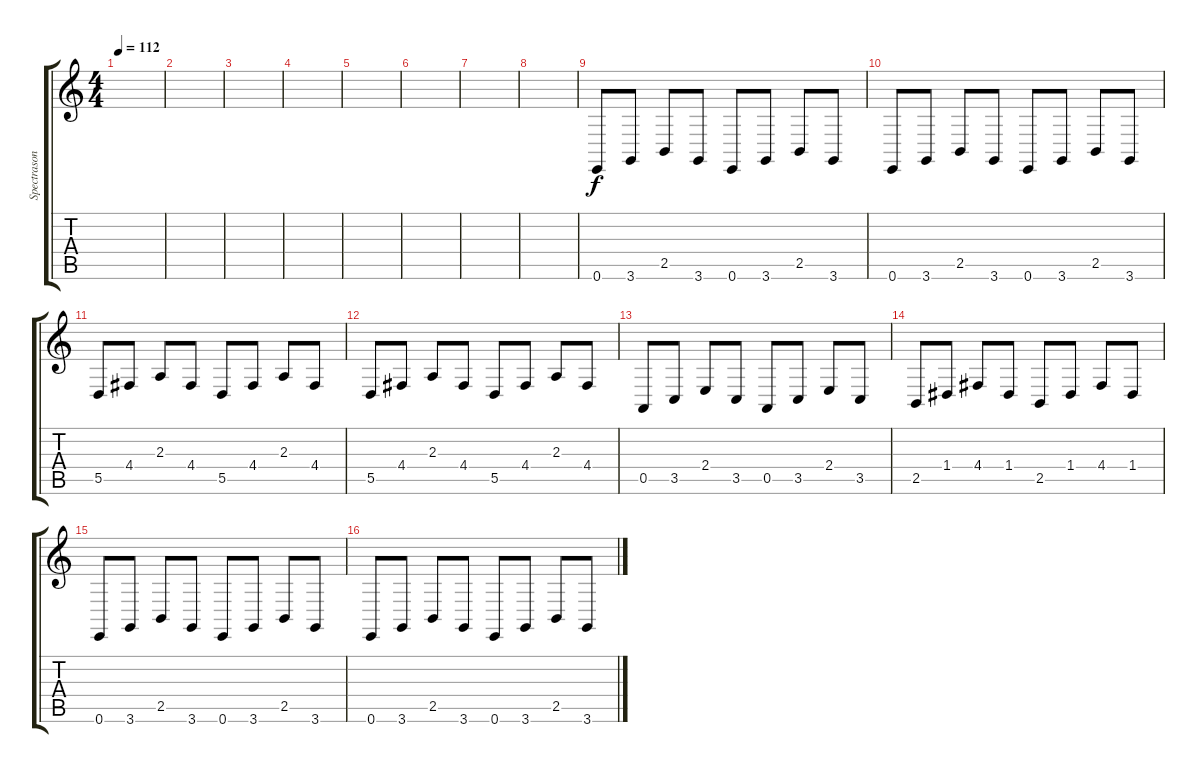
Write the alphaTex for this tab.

\track ("Spectrasonics Omnisphere" "Spectrason") {instrument celesta}
\staff {score tabs}
\tuning (E4 B3 G3 D3 A2 E2) {hide}
\ts (4 4)
\tempo 112
\clef g2
\ks c
|
|
|
|
|
|
|
|
0.6.8 3.6.8 2.5.8 3.6.8 0.6.8 3.6.8 2.5.8 3.6.8 |
0.6.8 3.6.8 2.5.8 3.6.8 0.6.8 3.6.8 2.5.8 3.6.8 |
5.5.8 4.4.8 2.3.8 4.4.8 5.5.8 4.4.8 2.3.8 4.4.8 |
5.5.8 4.4.8 2.3.8 4.4.8 5.5.8 4.4.8 2.3.8 4.4.8 |
0.5.8 3.5.8 2.4.8 3.5.8 0.5.8 3.5.8 2.4.8 3.5.8 |
2.5.8 1.4.8 4.4.8 1.4.8 2.5.8 1.4.8 4.4.8 1.4.8 |
0.6.8 3.6.8 2.5.8 3.6.8 0.6.8 3.6.8 2.5.8 3.6.8 |
0.6.8 3.6.8 2.5.8 3.6.8 0.6.8 3.6.8 2.5.8 3.6.8
